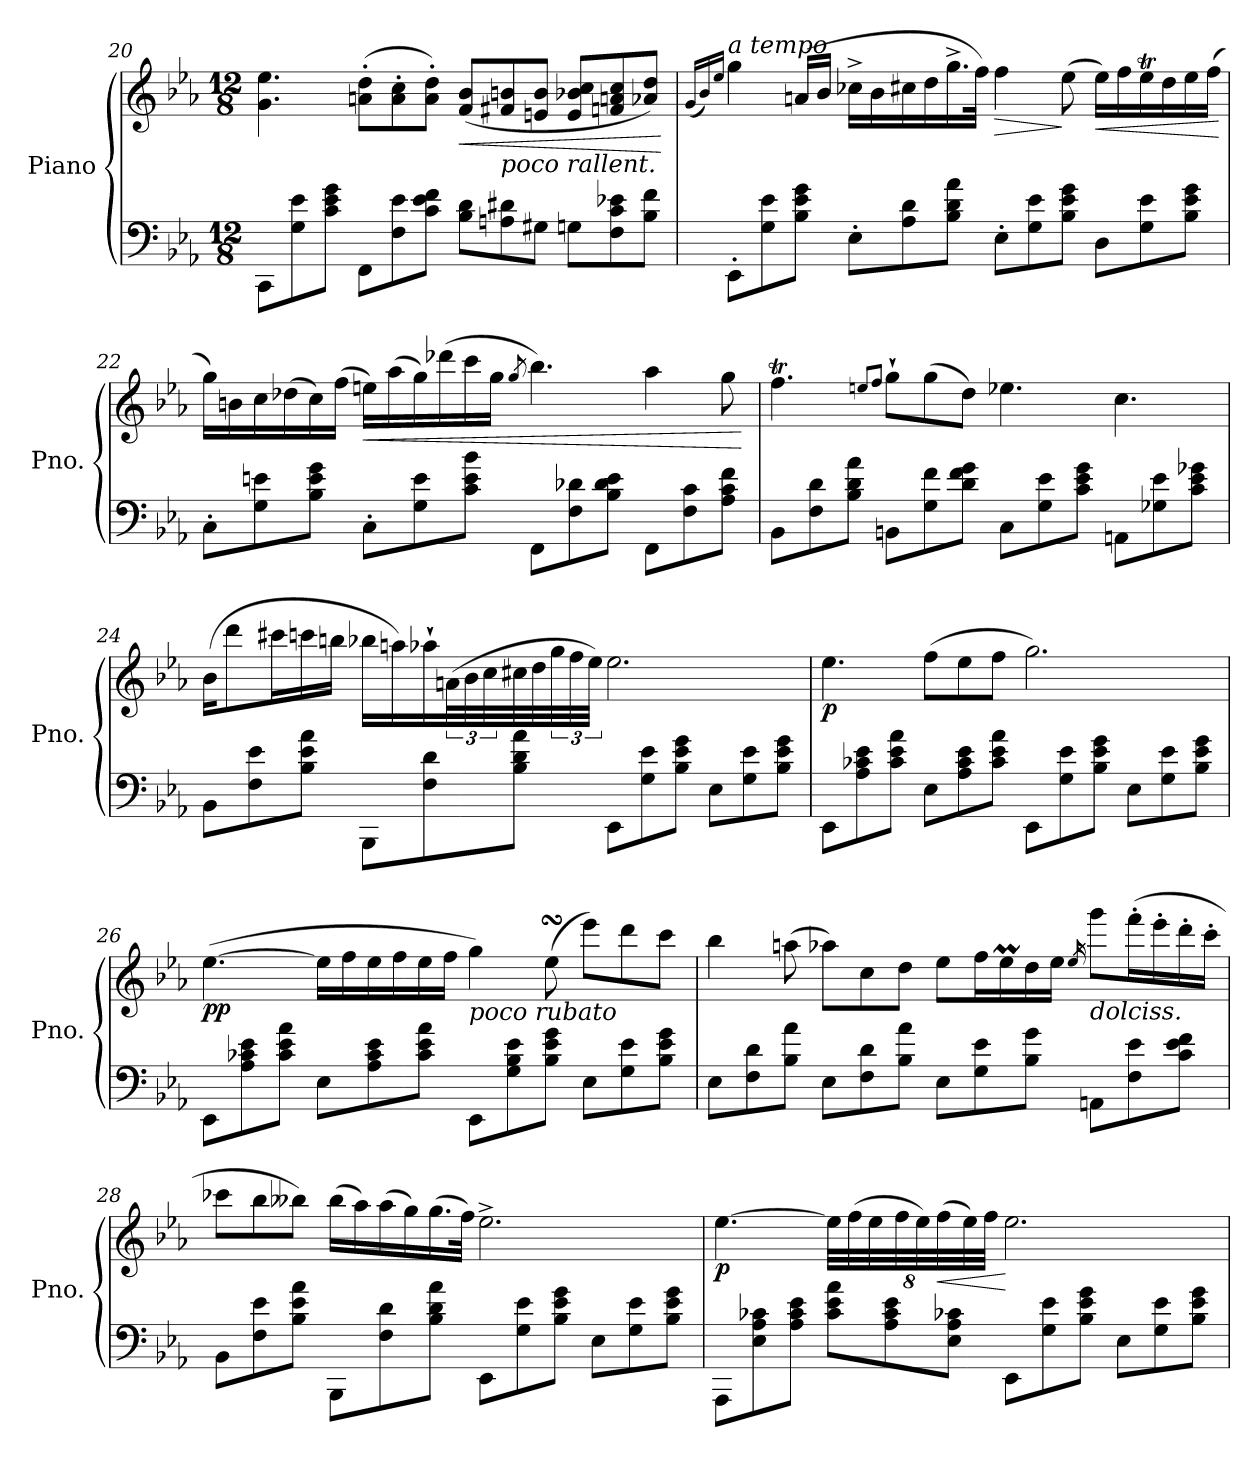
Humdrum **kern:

**kern	**kern	**dynam
*part1	*part1	*part1
*staff2	*staff1	*staff1/2
*I"Piano	*	*
*I'Pno.	*	*
!!LO:PB:g=z
*clefF4	*clefG2	*
*k[b-e-a-]	*k[b-e-a-]	*
*M12/8	*M12/8	*
=20	=20	=20
8CC\L	4.g\ 4.ee-\	.
8G\ 8e-\	.	.
8c\ 8e-\ 8g\J	.	.
8FF\L	(>8an\' 8dd\'L	.
8F\ 8e-\	8a\' 8cc\'	.
8c\ 8e-\ 8f\J	8a\' 8dd\'J)	.
!	!	!LO:HP:b
8B-\ 8d\L	(<8f/ 8b-/L	<
!	!LO:TX:b:i:t=poco rallent.	!
8An\ 8d#X\	8f#X/ 8bn/	.
8G#X\J	8en/ 8b/J	.
8Gn\L	8e/ 8b-X/ 8cc/L	.
8F\ 8c\ 8e-X\	8fn/ 8an/ 8cc/	.
8B-\ 8f\J	8a-X/ 8dd/J)	.
.	.	[
=21	=21	=21
.	(<16qg/LL	.
.	16qb-/)	.
.	16qee-/JJ	.
!	!LO:TX:a:i:t=a tempo	!
!	!	!LO:DY:b
!	!	!LO:DY:n=1:b
8EE-'\L	4gg\	fp other-dynamics
8G\ 8e-\	.	.
8B-\ 8e-\ 8g\J	(>16an/LL	.
.	16b-/JJ	.
8E-'\L	16cc-X^\LL	.
.	16b-\	.
8A-\ 8d\	16cc#X\	.
.	16dd\	.
8B-\ 8d\ 8a-\J	16.gg^\	.
.	32ff\JJk)	.
!	!	!LO:HP:b
8E-'\L	4ff\	>
8G\ 8e-\	.	.
8B-\ 8e-\ 8g\J	(>8ee-\	]
!	!	!LO:HP:b
8D\L	16ee-\LL)	<
.	16ff\	.
8G\ 8e-\	16ee-T\	.
.	16dd\	.
8B-\ 8e-\ 8g\J	16ee-\	.
.	(>16ff\JJ	.
.	.	[
!!LO:LB:g=z
=22	=22	=22
8C'\L	16gg\LL)	.
.	16bn\	.
8G\ 8en\	16cc\	.
.	(>16dd-X\	.
8B-\ 8e\ 8g\J	16cc\)	.
.	(>16ff\JJ	.
!	!	!LO:HP:b
8C'\L	16een\LL)	<
.	(>16aa-\	.
8G\ 8e\	16gg\)	.
.	(>16ddd-X\	.
8c\ 8e\ 8b-\J	16ccc\	.
.	16gg\JJ	.
.	8qgg/	.
8FF\L	4.bb-\)	.
8F\ 8d-X\	.	.
8B-\ 8d-\ 8e\J	.	.
8FF\L	4aa-\	.
8F\ 8c\	.	.
8A-\ 8c\ 8f\J	8gg\	.
.	.	[
=23	=23	=23
8BB-\L	4.ffT\	.
8F\ 8d\	.	.
8B-\ 8d\ 8a-\J	.	.
.	8qeen/L	.
.	8qff/J	.
8BBn\L	8gg`\L	.
8G\ 8f\	(>8gg\	.
8d\ 8f\ 8g\J	8dd\J)	.
8C\L	4.ee-X\	.
8G\ 8e-\	.	.
8c\ 8e-\ 8g\J	.	.
8AAn\L	4.cc\	.
8G-X\ 8e-\	.	.
8c\ 8e-\ 8g-X\J	.	.
!!LO:LB:g=z
=24	=24	=24
8BB-\L	(>16b-\KL	.
.	8ddd\	.
8F\ 8e-\	.	.
.	16ccc#X\L	.
8B-\ 8e-\ 8a-\J	16cccn\	.
.	16bbn\JJ	.
8BBB-\L	16bb-X\LL	.
.	16aan\)	.
8F\ 8d\	16aa-X`\	.
.	(>48an\L	.
.	48b-\	.
.	48cc\	.
8B-\ 8d\ 8a-\J	32cc#X\	.
.	32dd\	.
.	48gg\	.
.	48ff\	.
.	48ee-\JJJ)	.
8EE-\L	2.ee-\	.
8G\ 8e-\	.	.
8B-\ 8e-\ 8g\J	.	.
8E-\L	.	.
8G\ 8e-\	.	.
8B-\ 8e-\ 8g\J	.	.
=25	=25	=25
!	!	!LO:DY:b
8EE-\L	4.ee-\	p
8A-\ 8c-X\ 8e-\	.	.
8c-\ 8e-\ 8a-\J	.	.
8E-\L	(>8ff\L	.
8A-\ 8c-\ 8e-\	8ee-\	.
8c-\ 8e-\ 8a-\J	8ff\J	.
8EE-\L	2.gg\)	.
8G\ 8e-\	.	.
8B-\ 8e-\ 8g\J	.	.
8E-\L	.	.
8G\ 8e-\	.	.
8B-\ 8e-\ 8g\J	.	.
!!LO:LB:g=z
=26	=26	=26
!	!	!LO:DY:b
8EE-\L	(>[4.ee-\	pp
8A-\ 8c-X\ 8e-\	.	.
8c-\ 8e-\ 8a-\J	.	.
8E-\L	16ee-\LL]	.
.	16ff\	.
8A-\ 8c-\ 8e-\	16ee-\	.
.	16ff\	.
8c-\ 8e-\ 8a-\J	16ee-\	.
.	16ff\JJ	.
!	!LO:TX:b:i:t=poco rubato	!
8EE-\L	4gg\)	.
8G\ 8B-\ 8e-\	.	.
8B-\ 8e-\ 8g\J	(>8ee-sSSs\	.
8E-\L	8eee-\L)	.
8G\ 8e-\	8ddd\	.
8B-\ 8e-\ 8g\J	8ccc\J	.
=27	=27	=27
8E-\L	4bb-\	.
8F\ 8d\	.	.
8B-\ 8a-\J	(>8aan\	.
8E-\L	8aa-X\L)	.
8F\ 8d\	8cc\	.
8B-\ 8a-\J	8dd\J	.
8E-\L	8ee-\L	.
8G\ 8e-\	16ff\L	.
.	16ee-M\	.
8B-\ 8g\J	16dd\	.
.	16ee-\JJ	.
.	16qee-/	.
!	!LO:TX:b:i:t=dolciss.	!
8AAn\L	8ggg\L	.
8F\ 8e-\	(>16fff'\L	.
.	16eee-'\	.
8c\ 8e-\ 8f\J	16ddd'\	.
.	16ccc'\JJ	.
!!LO:PB:g=z
=28	=28	=28
8BB-\L	8ccc-X\L	.
8F\ 8e-\	8bb-\	.
8B-\ 8e-\ 8a-\J	8bb--X\J)	.
8BBB-\L	(>16bb--\LL	.
.	16aa-\)	.
8F\ 8d\	(>16aa-\	.
.	16gg\)	.
8B-\ 8d\ 8a-\J	(>16.gg\	.
.	32ff\JJk)	.
8EE-\L	2.ee-^\	.
8G\ 8e-\	.	.
8B-\ 8e-\ 8g\J	.	.
8E-\L	.	.
8G\ 8e-\	.	.
8B-\ 8e-\ 8g\J	.	.
=29	=29	=29
!	!	!LO:DY:b
8AAA-\L	[4.ee-\	p
8E-\< 8A-\< 8c-X\<	.	.
8A-\< 8c-\< 8e-\<J	.	.
8c-\ 8e-\ 8a-\L	64%3ee-\LL]	.
.	(>64%3ff\	.
.	64%3ee-\	.
8A-\ 8c-\ 8e-\	.	.
.	64%3ff\	.
.	64%3ee-\)	.
!	!	!LO:HP:b
.	(>64%3ff\	<
8E-\< 8A-\< 8c-X\<J	.	.
.	64%3ee-\)	.
.	64%3ff\JJ	.
8EE-\L	2.ee-\	[
8G\ 8e-\	.	.
8B-\ 8e-\ 8g\J	.	.
8E-\L	.	.
8G\ 8e-\	.	.
8B-\ 8e-\ 8g\J	.	.
=	=	=
*-	*-	*-
